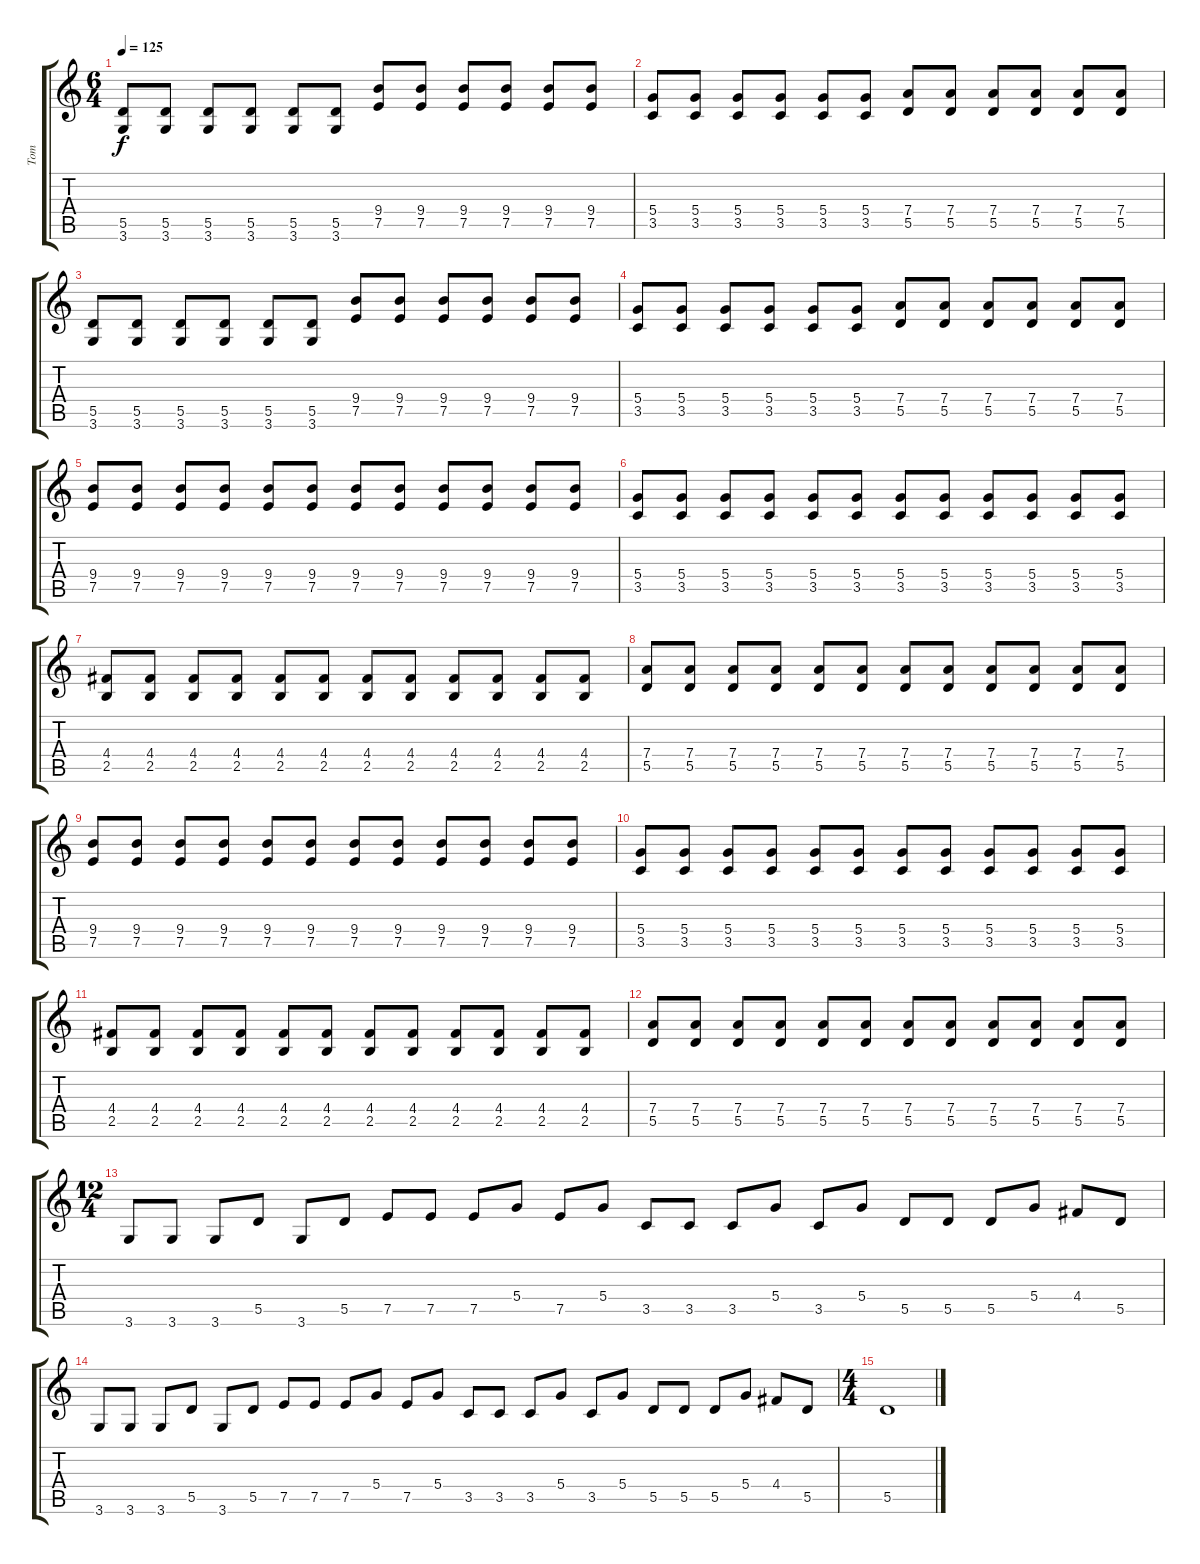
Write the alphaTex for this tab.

\track ("Tom " "Tom ") {instrument distortionguitar}
\staff {score tabs}
\tuning (E4 B3 G3 D3 A2 E2) {hide}
\ts (6 4)
\tempo 125
\clef g2
\ks c
(5.5 3.6).8{dy f} (5.5 3.6).8 (5.5 3.6).8 (5.5 3.6).8 (5.5 3.6).8 (5.5 3.6).8 (9.4 7.5).8 (9.4 7.5).8 (9.4 7.5).8 (9.4 7.5).8 (9.4 7.5).8 (9.4 7.5).8 |
(5.4 3.5).8 (5.4 3.5).8 (5.4 3.5).8 (5.4 3.5).8 (5.4 3.5).8 (5.4 3.5).8 (7.4 5.5).8 (7.4 5.5).8 (7.4 5.5).8 (7.4 5.5).8 (7.4 5.5).8 (7.4 5.5).8 |
(5.5 3.6).8 (5.5 3.6).8 (5.5 3.6).8 (5.5 3.6).8 (5.5 3.6).8 (5.5 3.6).8 (9.4 7.5).8 (9.4 7.5).8 (9.4 7.5).8 (9.4 7.5).8 (9.4 7.5).8 (9.4 7.5).8 |
(5.4 3.5).8 (5.4 3.5).8 (5.4 3.5).8 (5.4 3.5).8 (5.4 3.5).8 (5.4 3.5).8 (7.4 5.5).8 (7.4 5.5).8 (7.4 5.5).8 (7.4 5.5).8 (7.4 5.5).8 (7.4 5.5).8 |
(9.4 7.5).8 (9.4 7.5).8 (9.4 7.5).8 (9.4 7.5).8 (9.4 7.5).8 (9.4 7.5).8 (9.4 7.5).8 (9.4 7.5).8 (9.4 7.5).8 (9.4 7.5).8 (9.4 7.5).8 (9.4 7.5).8 |
(5.4 3.5).8 (5.4 3.5).8 (5.4 3.5).8 (5.4 3.5).8 (5.4 3.5).8 (5.4 3.5).8 (5.4 3.5).8 (5.4 3.5).8 (5.4 3.5).8 (5.4 3.5).8 (5.4 3.5).8 (5.4 3.5).8 |
(4.4 2.5).8 (4.4 2.5).8 (4.4 2.5).8 (4.4 2.5).8 (4.4 2.5).8 (4.4 2.5).8 (4.4 2.5).8 (4.4 2.5).8 (4.4 2.5).8 (4.4 2.5).8 (4.4 2.5).8 (4.4 2.5).8 |
(7.4 5.5).8 (7.4 5.5).8 (7.4 5.5).8 (7.4 5.5).8 (7.4 5.5).8 (7.4 5.5).8 (7.4 5.5).8 (7.4 5.5).8 (7.4 5.5).8 (7.4 5.5).8 (7.4 5.5).8 (7.4 5.5).8 |
(9.4 7.5).8 (9.4 7.5).8 (9.4 7.5).8 (9.4 7.5).8 (9.4 7.5).8 (9.4 7.5).8 (9.4 7.5).8 (9.4 7.5).8 (9.4 7.5).8 (9.4 7.5).8 (9.4 7.5).8 (9.4 7.5).8 |
(5.4 3.5).8 (5.4 3.5).8 (5.4 3.5).8 (5.4 3.5).8 (5.4 3.5).8 (5.4 3.5).8 (5.4 3.5).8 (5.4 3.5).8 (5.4 3.5).8 (5.4 3.5).8 (5.4 3.5).8 (5.4 3.5).8 |
(4.4 2.5).8 (4.4 2.5).8 (4.4 2.5).8 (4.4 2.5).8 (4.4 2.5).8 (4.4 2.5).8 (4.4 2.5).8 (4.4 2.5).8 (4.4 2.5).8 (4.4 2.5).8 (4.4 2.5).8 (4.4 2.5).8 |
(7.4 5.5).8 (7.4 5.5).8 (7.4 5.5).8 (7.4 5.5).8 (7.4 5.5).8 (7.4 5.5).8 (7.4 5.5).8 (7.4 5.5).8 (7.4 5.5).8 (7.4 5.5).8 (7.4 5.5).8 (7.4 5.5).8 |
\ts (12 4)
3.6.8 3.6.8 3.6.8 5.5.8 3.6.8 5.5.8 7.5.8 7.5.8 7.5.8 5.4.8 7.5.8 5.4.8 3.5.8 3.5.8 3.5.8 5.4.8 3.5.8 5.4.8 5.5.8 5.5.8 5.5.8 5.4.8 4.4.8 5.5.8 |
3.6.8 3.6.8 3.6.8 5.5.8 3.6.8 5.5.8 7.5.8 7.5.8 7.5.8 5.4.8 7.5.8 5.4.8 3.5.8 3.5.8 3.5.8 5.4.8 3.5.8 5.4.8 5.5.8 5.5.8 5.5.8 5.4.8 4.4.8 5.5.8 |
\ts (4 4)
5.5.1
